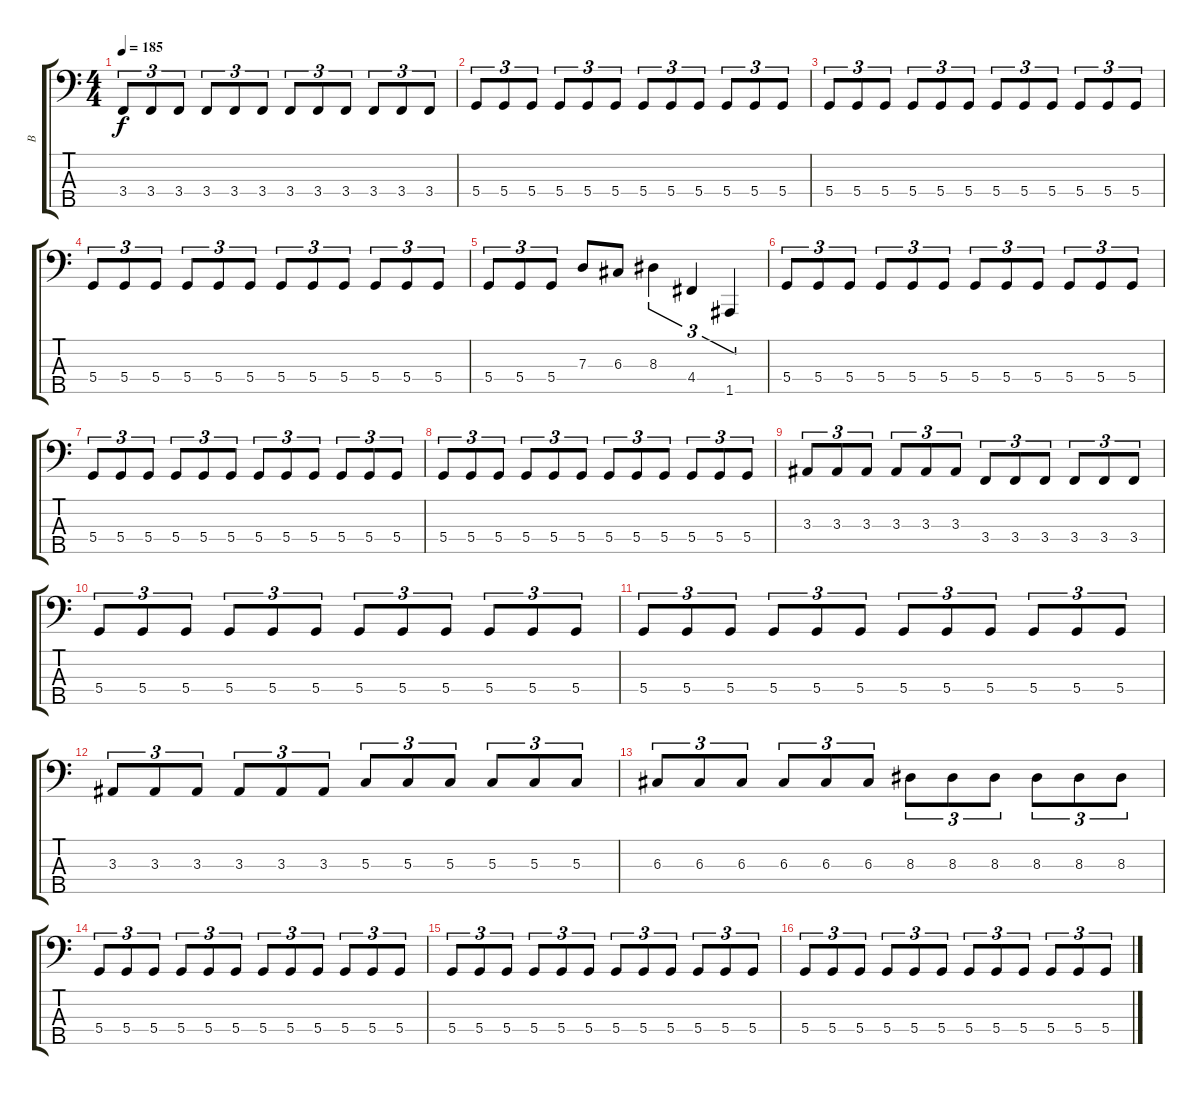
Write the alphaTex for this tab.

\track ("B" "B") {instrument electricbasspick}
\staff {score tabs}
\tuning (F2 C2 G1 D1 A0) {hide}
\ts (4 4)
\tempo 185
\clef f4
\ks c
3.4.8{tu (3 2) dy f} 3.4.8{tu (3 2)} 3.4.8{tu (3 2)} 3.4.8{tu (3 2)} 3.4.8{tu (3 2)} 3.4.8{tu (3 2)} 3.4.8{tu (3 2)} 3.4.8{tu (3 2)} 3.4.8{tu (3 2)} 3.4.8{tu (3 2)} 3.4.8{tu (3 2)} 3.4.8{tu (3 2)} |
5.4.8{tu (3 2)} 5.4.8{tu (3 2)} 5.4.8{tu (3 2)} 5.4.8{tu (3 2)} 5.4.8{tu (3 2)} 5.4.8{tu (3 2)} 5.4.8{tu (3 2)} 5.4.8{tu (3 2)} 5.4.8{tu (3 2)} 5.4.8{tu (3 2)} 5.4.8{tu (3 2)} 5.4.8{tu (3 2)} |
5.4.8{tu (3 2)} 5.4.8{tu (3 2)} 5.4.8{tu (3 2)} 5.4.8{tu (3 2)} 5.4.8{tu (3 2)} 5.4.8{tu (3 2)} 5.4.8{tu (3 2)} 5.4.8{tu (3 2)} 5.4.8{tu (3 2)} 5.4.8{tu (3 2)} 5.4.8{tu (3 2)} 5.4.8{tu (3 2)} |
5.4.8{tu (3 2)} 5.4.8{tu (3 2)} 5.4.8{tu (3 2)} 5.4.8{tu (3 2)} 5.4.8{tu (3 2)} 5.4.8{tu (3 2)} 5.4.8{tu (3 2)} 5.4.8{tu (3 2)} 5.4.8{tu (3 2)} 5.4.8{tu (3 2)} 5.4.8{tu (3 2)} 5.4.8{tu (3 2)} |
5.4.8{tu (3 2)} 5.4.8{tu (3 2)} 5.4.8{tu (3 2)} 7.3.8 6.3.8 8.3.4{tu (3 2)} 4.4.4{tu (3 2)} 1.5.4{tu (3 2)} |
5.4.8{tu (3 2)} 5.4.8{tu (3 2)} 5.4.8{tu (3 2)} 5.4.8{tu (3 2)} 5.4.8{tu (3 2)} 5.4.8{tu (3 2)} 5.4.8{tu (3 2)} 5.4.8{tu (3 2)} 5.4.8{tu (3 2)} 5.4.8{tu (3 2)} 5.4.8{tu (3 2)} 5.4.8{tu (3 2)} |
5.4.8{tu (3 2)} 5.4.8{tu (3 2)} 5.4.8{tu (3 2)} 5.4.8{tu (3 2)} 5.4.8{tu (3 2)} 5.4.8{tu (3 2)} 5.4.8{tu (3 2)} 5.4.8{tu (3 2)} 5.4.8{tu (3 2)} 5.4.8{tu (3 2)} 5.4.8{tu (3 2)} 5.4.8{tu (3 2)} |
5.4.8{tu (3 2)} 5.4.8{tu (3 2)} 5.4.8{tu (3 2)} 5.4.8{tu (3 2)} 5.4.8{tu (3 2)} 5.4.8{tu (3 2)} 5.4.8{tu (3 2)} 5.4.8{tu (3 2)} 5.4.8{tu (3 2)} 5.4.8{tu (3 2)} 5.4.8{tu (3 2)} 5.4.8{tu (3 2)} |
3.3.8{tu (3 2)} 3.3.8{tu (3 2)} 3.3.8{tu (3 2)} 3.3.8{tu (3 2)} 3.3.8{tu (3 2)} 3.3.8{tu (3 2)} 3.4.8{tu (3 2)} 3.4.8{tu (3 2)} 3.4.8{tu (3 2)} 3.4.8{tu (3 2)} 3.4.8{tu (3 2)} 3.4.8{tu (3 2)} |
5.4.8{tu (3 2)} 5.4.8{tu (3 2)} 5.4.8{tu (3 2)} 5.4.8{tu (3 2)} 5.4.8{tu (3 2)} 5.4.8{tu (3 2)} 5.4.8{tu (3 2)} 5.4.8{tu (3 2)} 5.4.8{tu (3 2)} 5.4.8{tu (3 2)} 5.4.8{tu (3 2)} 5.4.8{tu (3 2)} |
5.4.8{tu (3 2)} 5.4.8{tu (3 2)} 5.4.8{tu (3 2)} 5.4.8{tu (3 2)} 5.4.8{tu (3 2)} 5.4.8{tu (3 2)} 5.4.8{tu (3 2)} 5.4.8{tu (3 2)} 5.4.8{tu (3 2)} 5.4.8{tu (3 2)} 5.4.8{tu (3 2)} 5.4.8{tu (3 2)} |
3.3.8{tu (3 2)} 3.3.8{tu (3 2)} 3.3.8{tu (3 2)} 3.3.8{tu (3 2)} 3.3.8{tu (3 2)} 3.3.8{tu (3 2)} 5.3.8{tu (3 2)} 5.3.8{tu (3 2)} 5.3.8{tu (3 2)} 5.3.8{tu (3 2)} 5.3.8{tu (3 2)} 5.3.8{tu (3 2)} |
6.3.8{tu (3 2)} 6.3.8{tu (3 2)} 6.3.8{tu (3 2)} 6.3.8{tu (3 2)} 6.3.8{tu (3 2)} 6.3.8{tu (3 2)} 8.3.8{tu (3 2)} 8.3.8{tu (3 2)} 8.3.8{tu (3 2)} 8.3.8{tu (3 2)} 8.3.8{tu (3 2)} 8.3.8{tu (3 2)} |
5.4.8{tu (3 2)} 5.4.8{tu (3 2)} 5.4.8{tu (3 2)} 5.4.8{tu (3 2)} 5.4.8{tu (3 2)} 5.4.8{tu (3 2)} 5.4.8{tu (3 2)} 5.4.8{tu (3 2)} 5.4.8{tu (3 2)} 5.4.8{tu (3 2)} 5.4.8{tu (3 2)} 5.4.8{tu (3 2)} |
5.4.8{tu (3 2)} 5.4.8{tu (3 2)} 5.4.8{tu (3 2)} 5.4.8{tu (3 2)} 5.4.8{tu (3 2)} 5.4.8{tu (3 2)} 5.4.8{tu (3 2)} 5.4.8{tu (3 2)} 5.4.8{tu (3 2)} 5.4.8{tu (3 2)} 5.4.8{tu (3 2)} 5.4.8{tu (3 2)} |
5.4.8{tu (3 2)} 5.4.8{tu (3 2)} 5.4.8{tu (3 2)} 5.4.8{tu (3 2)} 5.4.8{tu (3 2)} 5.4.8{tu (3 2)} 5.4.8{tu (3 2)} 5.4.8{tu (3 2)} 5.4.8{tu (3 2)} 5.4.8{tu (3 2)} 5.4.8{tu (3 2)} 5.4.8{tu (3 2)}
